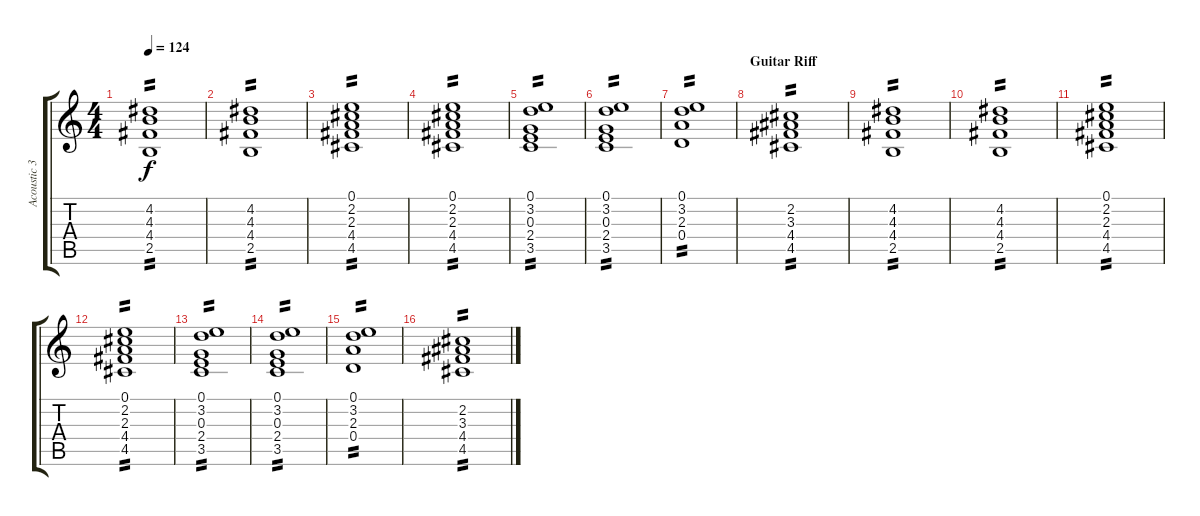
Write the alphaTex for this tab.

\track ("Acoustic 3 (Dub)" "Acoustic 3") {instrument acousticguitarsteel}
\staff {score tabs}
\tuning (E4 B3 G3 D3 A2 E2) {hide}
\ts (4 4)
\tempo 124
\clef g2
\ks c
(4.2 4.3 4.4 2.5).1{tp 2 dy f} |
(4.2 4.3 4.4 2.5).1{tp 2} |
(0.1 2.2 2.3 4.4 4.5).1{tp 2} |
(0.1 2.2 2.3 4.4 4.5).1{tp 2} |
(0.1 3.2 0.3 2.4 3.5).1{tp 2} |
(0.1 3.2 0.3 2.4 3.5).1{tp 2} |
(0.1 3.2 2.3 0.4).1{tp 2} |
\section ("" "Guitar Riff")
(2.2 3.3 4.4 4.5).1{tp 2} |
(4.2 4.3 4.4 2.5).1{tp 2} |
(4.2 4.3 4.4 2.5).1{tp 2} |
(0.1 2.2 2.3 4.4 4.5).1{tp 2} |
(0.1 2.2 2.3 4.4 4.5).1{tp 2} |
(0.1 3.2 0.3 2.4 3.5).1{tp 2} |
(0.1 3.2 0.3 2.4 3.5).1{tp 2} |
(0.1 3.2 2.3 0.4).1{tp 2} |
(2.2 3.3 4.4 4.5).1{tp 2}
